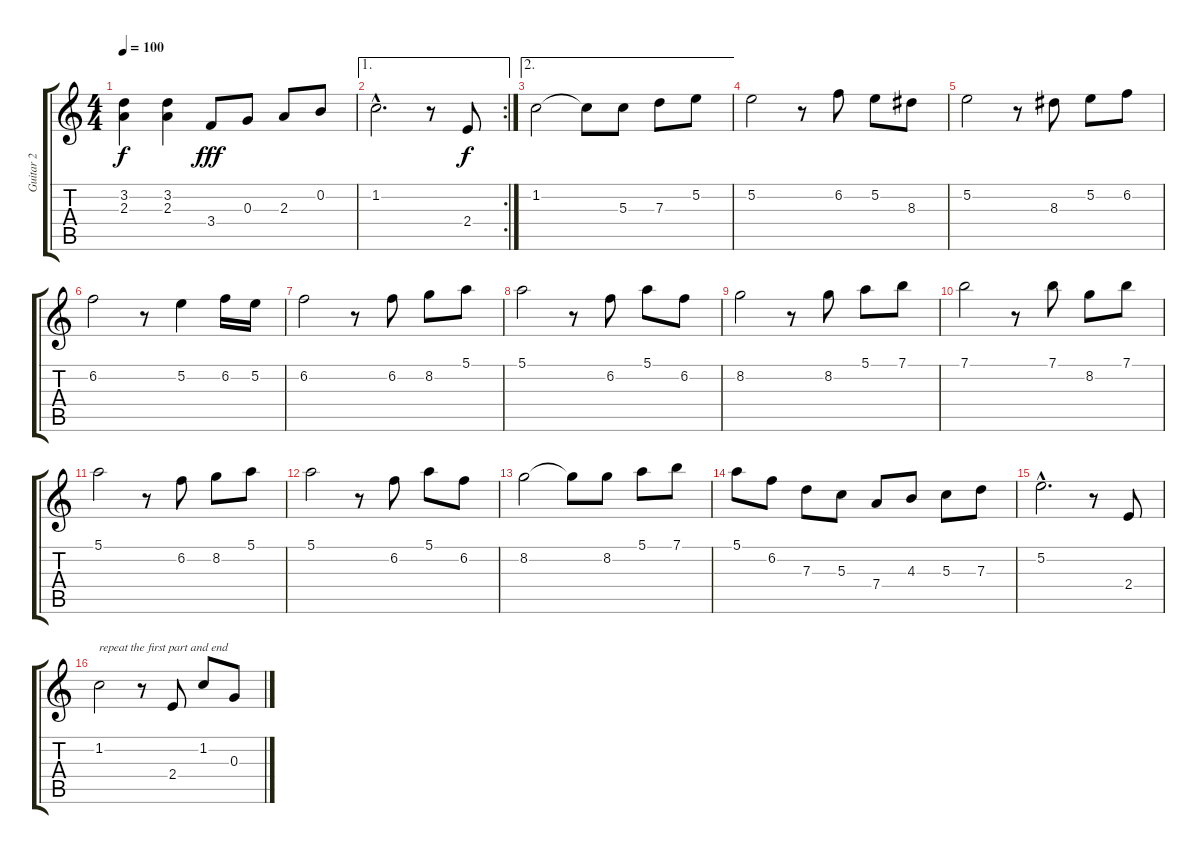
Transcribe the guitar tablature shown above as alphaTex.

\track ("Guitar 2" "Guitar 2") {instrument acousticguitarnylon}
\staff {score tabs}
\tuning (E4 B3 G3 D3 A2 E2) {hide}
\ts (4 4)
\tempo 100
\clef g2
\ks c
(3.2 2.3).4{dy f} (3.2 2.3).4 3.4.8{dy fff} 0.3.8 2.3.8 0.2.8 |
\ae 1
\rc 2
1.2{hac}.2{d} r.8 2.4.8{dy f} |
\ae 2
1.2.2 1.2{t}.8 5.3.8 7.3.8 5.2.8 |
5.2.2 r.8 6.2.8 5.2.8 8.3.8 |
5.2.2 r.8 8.3.8 5.2.8 6.2.8 |
6.2.2 r.8 5.2.4 6.2.16 5.2.16 |
6.2.2 r.8 6.2.8 8.2.8 5.1.8 |
5.1.2 r.8 6.2.8 5.1.8 6.2.8 |
8.2.2 r.8 8.2.8 5.1.8 7.1.8 |
7.1.2 r.8 7.1.8 8.2.8 7.1.8 |
5.1.2 r.8 6.2.8 8.2.8 5.1.8 |
5.1.2 r.8 6.2.8 5.1.8 6.2.8 |
8.2.2 8.2{t}.8 8.2.8 5.1.8 7.1.8 |
5.1.8 6.2.8 7.3.8 5.3.8 7.4.8 4.3.8 5.3.8 7.3.8 |
5.2{hac}.2{d} r.8 2.4.8 |
1.2.2{txt "repeat the first part and end"} r.8 2.4.8 1.2.8 0.3.8
